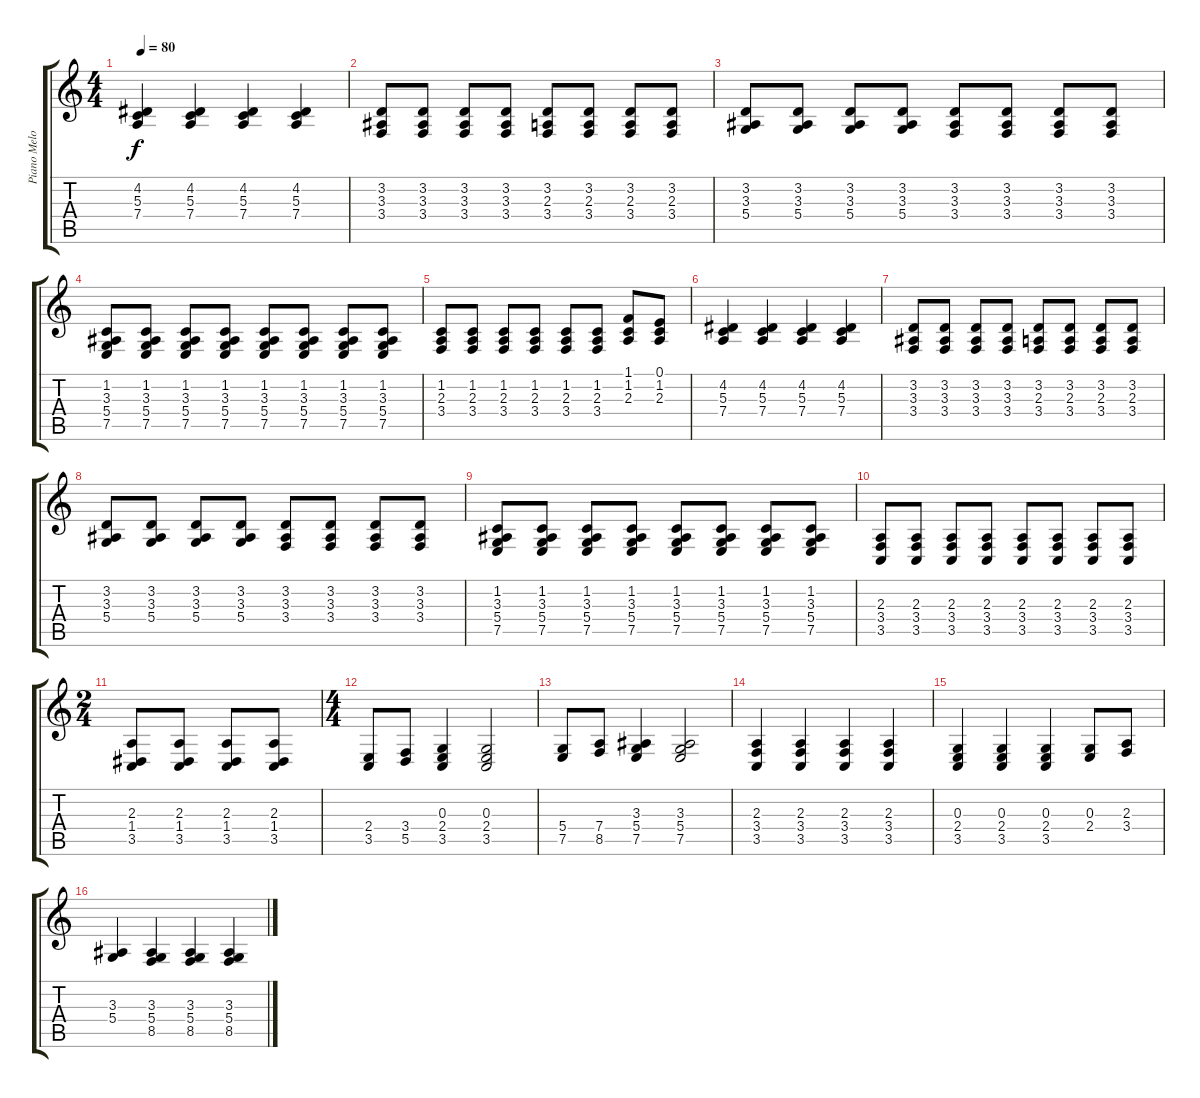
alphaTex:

\track ("Piano Melody" "Piano Melo") {instrument brightacousticpiano}
\staff {score tabs}
\tuning (E4 B3 G3 D3 A2 E2) {hide}
\ts (4 4)
\tempo 80
\clef g2
\ks c
(4.2 5.3 7.4).4{dy f} (4.2 5.3 7.4).4 (4.2 5.3 7.4).4 (4.2 5.3 7.4).4 |
(3.2 3.3 3.4).8 (3.2 3.3 3.4).8 (3.2 3.3 3.4).8 (3.2 3.3 3.4).8 (3.2 2.3 3.4).8 (3.2 2.3 3.4).8 (3.2 2.3 3.4).8 (3.2 2.3 3.4).8 |
(3.2 3.3 5.4).8 (3.2 3.3 5.4).8 (3.2 3.3 5.4).8 (3.2 3.3 5.4).8 (3.2 3.3 3.4).8 (3.2 3.3 3.4).8 (3.2 3.3 3.4).8 (3.2 3.3 3.4).8 |
(1.2 3.3 5.4 7.5).8 (1.2 3.3 5.4 7.5).8 (1.2 3.3 5.4 7.5).8 (1.2 3.3 5.4 7.5).8 (1.2 3.3 5.4 7.5).8 (1.2 3.3 5.4 7.5).8 (1.2 3.3 5.4 7.5).8 (1.2 3.3 5.4 7.5).8 |
(1.2 2.3 3.4).8 (1.2 2.3 3.4).8 (1.2 2.3 3.4).8 (1.2 2.3 3.4).8 (1.2 2.3 3.4).8 (1.2 2.3 3.4).8 (1.1 1.2 2.3).8 (0.1 1.2 2.3).8 |
(4.2 5.3 7.4).4 (4.2 5.3 7.4).4 (4.2 5.3 7.4).4 (4.2 5.3 7.4).4 |
(3.2 3.3 3.4).8 (3.2 3.3 3.4).8 (3.2 3.3 3.4).8 (3.2 3.3 3.4).8 (3.2 2.3 3.4).8 (3.2 2.3 3.4).8 (3.2 2.3 3.4).8 (3.2 2.3 3.4).8 |
(3.2 3.3 5.4).8 (3.2 3.3 5.4).8 (3.2 3.3 5.4).8 (3.2 3.3 5.4).8 (3.2 3.3 3.4).8 (3.2 3.3 3.4).8 (3.2 3.3 3.4).8 (3.2 3.3 3.4).8 |
(1.2 3.3 5.4 7.5).8 (1.2 3.3 5.4 7.5).8 (1.2 3.3 5.4 7.5).8 (1.2 3.3 5.4 7.5).8 (1.2 3.3 5.4 7.5).8 (1.2 3.3 5.4 7.5).8 (1.2 3.3 5.4 7.5).8 (1.2 3.3 5.4 7.5).8 |
(2.3 3.4 3.5).8 (2.3 3.4 3.5).8 (2.3 3.4 3.5).8 (2.3 3.4 3.5).8 (2.3 3.4 3.5).8 (2.3 3.4 3.5).8 (2.3 3.4 3.5).8 (2.3 3.4 3.5).8 |
\ts (2 4)
(2.3 1.4 3.5).8 (2.3 1.4 3.5).8 (2.3 1.4 3.5).8 (2.3 1.4 3.5).8 |
\ts (4 4)
(2.4 3.5).8 (3.4 5.5).8 (0.3 2.4 3.5).4 (0.3 2.4 3.5).2 |
(5.4 7.5).8 (7.4 8.5).8 (3.3 5.4 7.5).4 (3.3 5.4 7.5).2 |
(2.3 3.4 3.5).4 (2.3 3.4 3.5).4 (2.3 3.4 3.5).4 (2.3 3.4 3.5).4 |
(0.3 2.4 3.5).4 (0.3 2.4 3.5).4 (0.3 2.4 3.5).4 (0.3 2.4).8 (2.3 3.4).8 |
(3.3 5.4).4 (3.3 5.4 8.5).4 (3.3 5.4 8.5).4 (3.3 5.4 8.5).4
